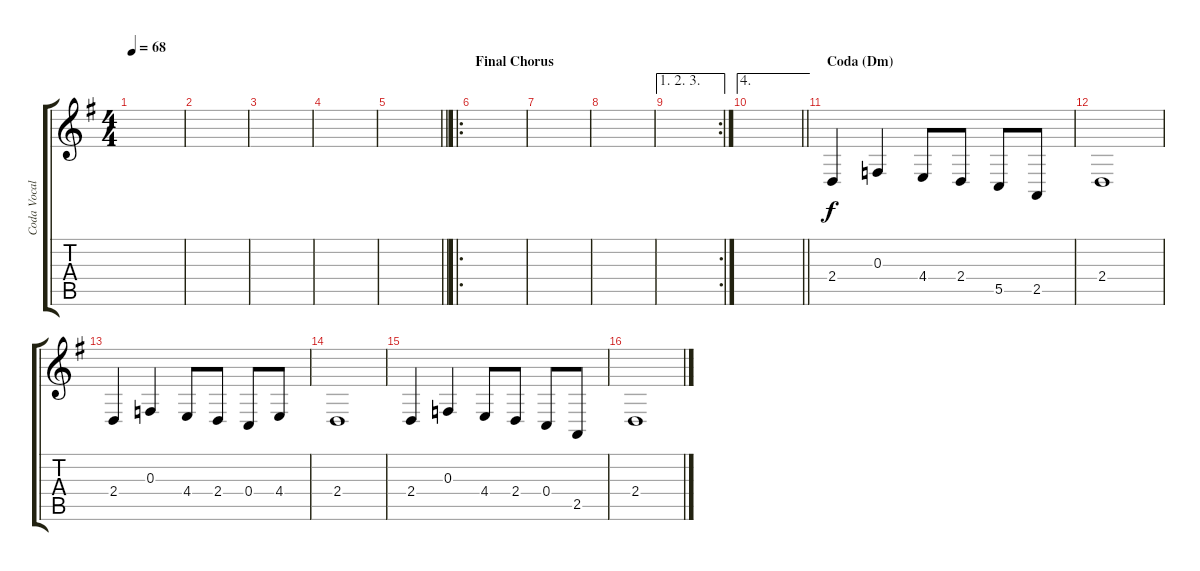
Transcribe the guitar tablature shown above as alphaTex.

\track ("Coda Vocals" "Coda Vocal") {instrument lead2sawtooth}
\staff {score tabs}
\tuning (D4 A3 F3 C3 G2 D2) {hide}
\ts (4 4)
\tempo 68
\clef g2
\ks eminor
|
|
|
|
\barLineRight lightlight
|
\ro
\section ("" "Final Chorus")
|
|
|
\ae (1 2 3)
\rc 2
|
\ae 4
\barLineRight lightlight
|
\section ("" "Coda (Dm)")
2.4.4 0.3.4 4.4.8 2.4.8 5.5.8 2.5.8 |
2.4.1 |
2.4.4 0.3.4 4.4.8 2.4.8 0.4.8 4.4.8 |
2.4.1 |
2.4.4 0.3.4 4.4.8 2.4.8 0.4.8 2.5.8 |
2.4.1
